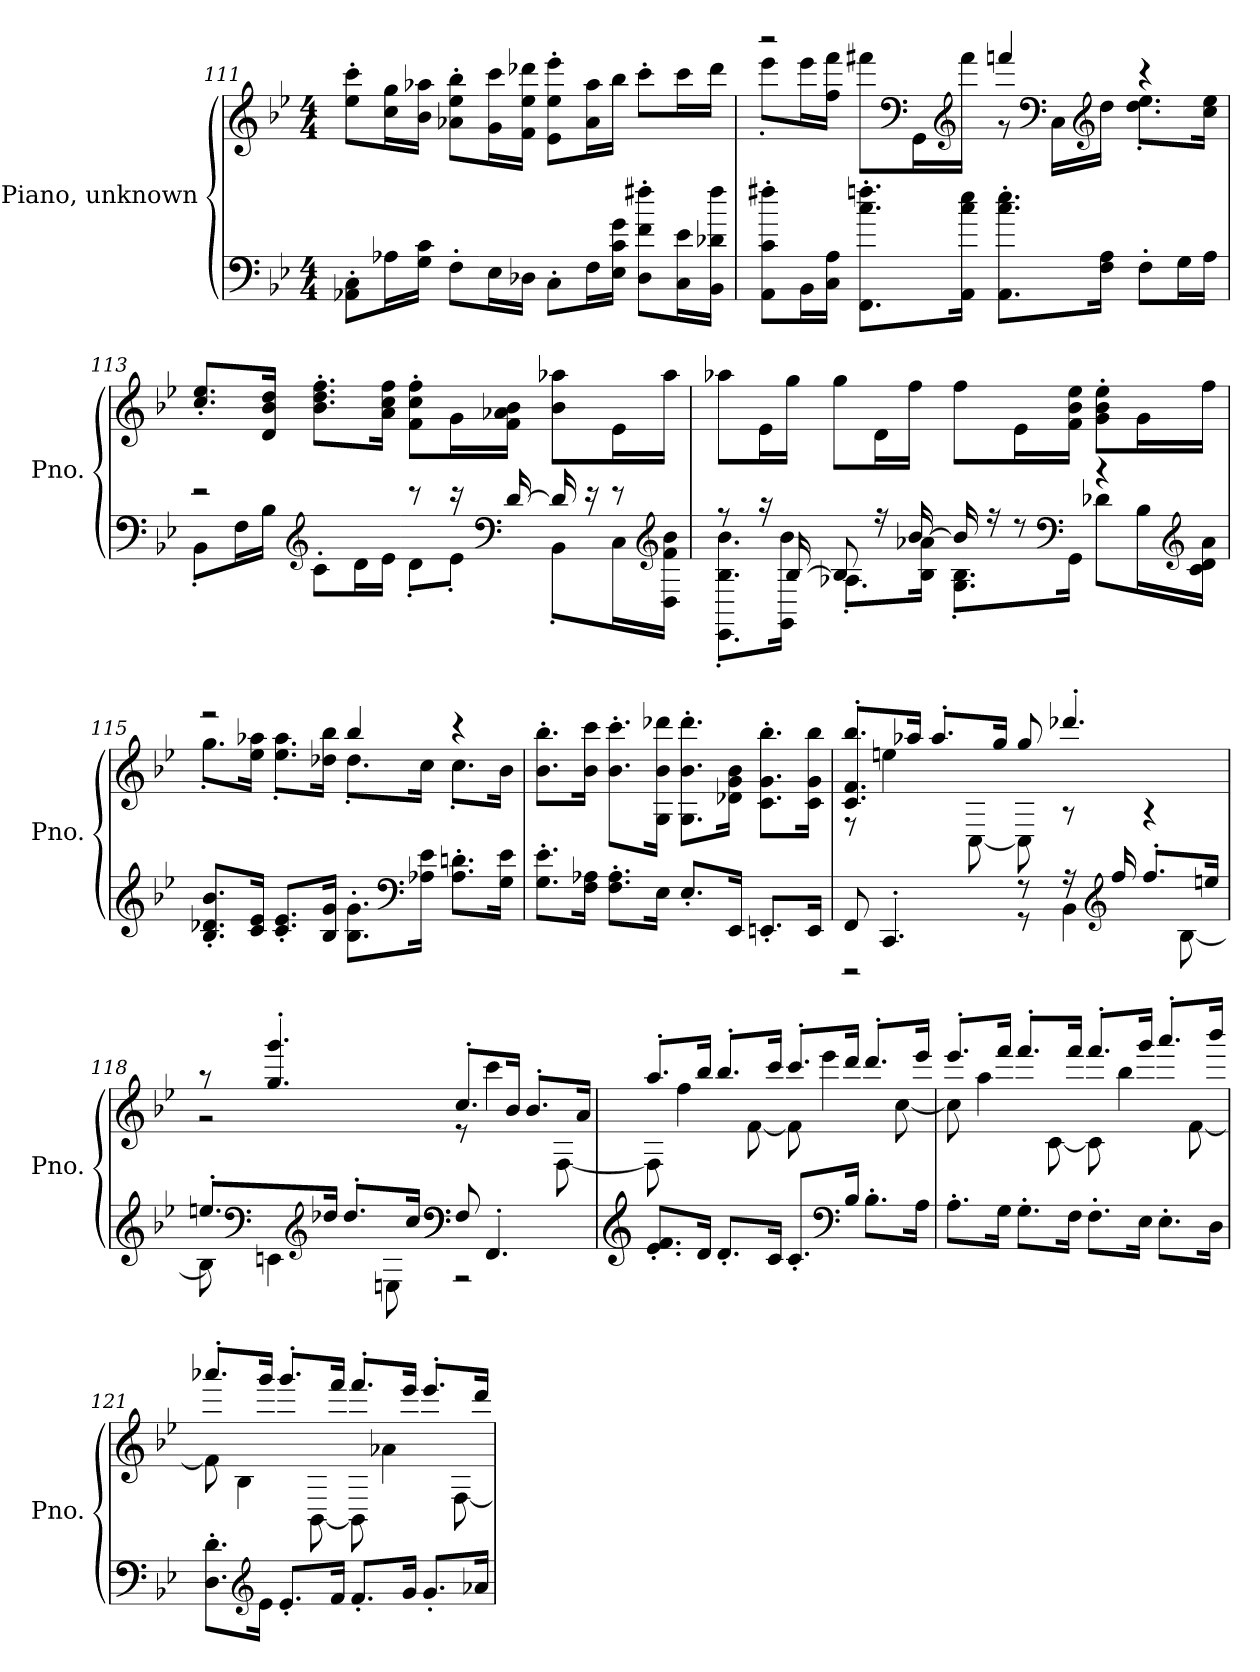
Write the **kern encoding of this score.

**kern	**kern
*part1	*part1
*staff2	*staff1
*I"Piano, unknown	*
*I'Pno.	*
!!LO:LB:g=z
*clefF4	*clefG2
*k[b-e-]	*k[b-e-]
*M4/4	*M4/4
=111	=111
8AA-X\' 8C\'L	8ee-\' 8ccc\'L
16A-X\L	16cc\ 16gg\L
16G\ 16c\JJ	16b-\ 16aa-X\JJ
8F'\L	8a-X\' 8ee-\' 8bb-\'L
16E-\L	16g\ 16ccc\L
16D-X\JJ	16f\ 16ee-\ 16ddd-X\JJ
8C'\L	8e-\' 8ee-\' 8eee-\'L
16F\L	16a-\ 16aa-\L
16E-\ 16c\ 16g\JJ	16bb-\JJ
8D-\' 8f\' 8ff#X\'L	8ccc'\L
16C\ 16e-\L	16ccc\L
16BB-\ 16d-X\ 16ff#\JJ	16ddd-\JJ
=112	=112
*	*^
8AA\' 8c\' 8ff#X\'L	2r	8eee-'\L
16BB-\L	.	16eee-\L
16C\ 16A\JJ	.	16ff\ 16fff\JJ
8.FF\' 8.cc\' 8.ffn\'L	.	8fff#X\L
*	*clefF4	*
.	.	16GG\L
*	*clefG2	*
16AA\ 16cc\ 16ee-\Jk	.	16fff#\JJ
8.AA\' 8.cc\' 8.ee-\'L	4fffn/	8r
*	*clefF4	*
.	.	16C\LL
*	*clefG2	*
16F\ 16A\Jk	.	16dd\JJ
8F'\L	4r	8.dd\' 8.ee-\'L
16G\L	.	.
16A\JJ	.	16cc\ 16ee-\Jk
*	*v	*v
!!LO:LB:g=z
=113	=113
*^	*
2r	8BB-'\L	8.cc/' 8.ee-/'L
.	16F\L	.
.	16B-\JJ	16d/ 16b-/ 16dd/Jk
*clefG2	*	*
.	8c'\L	8.b-\' 8.dd\' 8.ff\'L
.	16d\L	.
.	16e-\JJ	16a\ 16cc\ 16ff\Jk
8r	8d'\L	8f\' 8cc\' 8ff\'L
16r	8e-'\J	16g\L
*clefF4	*	*
[16d/	.	16f\ 16a-X\ 16b-\JJ
16d/]	8BB-'\L	8b-\ 8aa-X\L
16r	.	.
8r	16C\L	16e-\L
*clefG2	*	*
.	16D\ 16f\ 16b-\JJ	16aa-\JJ
=114	=114	=114
8r	8.EE-\' 8.B-\' 8.b-\'L	8aa-X\L
16r	.	16e-\L
[16B-/	16GG\ 16b-\Jk	16gg\JJ
8B-/]	8.A-X'\L	8gg\L
16r	.	16d\L
[16b-/	16B-\ 16a-X\Jk	16ff\JJ
16b-/]	8.G\' 8.B-\'L	8ff\L
16r	.	.
8r	.	16e-\L
*clefF4	*	*
.	16GG\Jk	16f\ 16b-\ 16ee-\JJ
4r	8d-X\L	8g\' 8b-\' 8ee-\'L
.	16B-\L	16g\L
*clefG2	*	*
.	16c\ 16d-\ 16a-\JJ	16ff\JJ
*v	*v	*
!!LO:LB:g=z
=115	=115
*	*^
8.B-/' 8.d-X/' 8.b-/'L	2r	8.gg'\L
16c/ 16e-/Jk	.	16ee-\ 16aa-X\Jk
8.c/' 8.e-/'L	.	8.ee-\' 8.aa-\'L
16B-/ 16g/Jk	.	16dd-X\ 16bb-\Jk
8.B-\' 8.g\'L	4bb-/	8.dd-'\L
*clefF4	*	*
16A-X\ 16e-\Jk	.	16cc\Jk
8.A-\' 8.dn\'L	4r	8.cc'\L
16G\ 16e-\Jk	.	16b-\Jk
*	*v	*v
=116	=116
8.G\' 8.e-\'L	8.b-\' 8.bb-\'L
16F\ 16A-X\Jk	16b-\ 16ccc\Jk
8.F\' 8.A-\'L	8.b-\' 8.ccc\'L
16E-\Jk	16G\ 16b-\ 16ddd-X\Jk
8.E-'/L	8.G\' 8.b-\' 8.ddd-\'L
16EE-/Jk	16d-X\ 16g\ 16b-\Jk
8.EEn'/L	8.c\' 8.g\' 8.bb-\'L
16EE/Jk	16c\ 16g\ 16bb-\Jk
!!LO:LB:g=z
=117	=117
*^	*^
8FF/	2r	8.c/' 8.f/' 8.bb-/'L	8r
4.CC'/	.	.	4een\
.	.	16aa-X/Jk	.
.	.	8.aa-'/L	.
.	.	.	[8C\
.	.	16gg/Jk	.
8r	8r	8gg/	8C\]
16r	4BB-\	4.ddd-X'/	8r
*clefG2	*	*	*
16ff/	.	.	.
8.ff'/L	.	.	4r
.	[8B-\	.	.
16een/Jk	.	.	.
=118	=118	=118	=118
8.een'/L	8B-\]	8r	2r
*clefF4	*	*	*
.	4EEn\	4.gg/' 4.ggg/'	.
*clefG2	*	*	*
16dd-X/Jk	.	.	.
8.dd-'/L	.	.	.
.	8En\	.	.
16cc/Jk	.	.	.
*clefF4	*	*	*
8F/	2r	8.cc'/L	8r
4.FF'/	.	.	4ccc\
.	.	16b-/Jk	.
.	.	8.b-'/L	.
.	.	.	[8F\
.	.	16a/Jk	.
*v	*v	*	*
!!LO:PB:g=z	!!
=119	=119	=119
*clefG2	*	*
8.e-/' 8.f/'L	8.aa'/L	8F\]
.	.	4ff\
16d/Jk	16bb-/Jk	.
8.d'/L	8.bb-'/L	.
.	.	[8f\
16c/Jk	16ccc/Jk	.
8.c'/L	8.ccc'/L	8f\]
.	.	4eee-\
*clefF4	*	*
16B-/Jk	16ddd/Jk	.
8.B-'\L	8.ddd'/L	.
.	.	[8cc\
16A\Jk	16eee-/Jk	.
=120	=120	=120
8.A'\L	8.eee-'/L	8cc\]
.	.	4aa\
16G\Jk	16fff/Jk	.
8.G'\L	8.fff'/L	.
.	.	[8c\
16F\Jk	16fff/Jk	.
8.F'\L	8.fff'/L	8c\]
.	.	4bb-\
16E-\Jk	16ggg/Jk	.
8.E-'\L	8.aaa'/L	.
.	.	[8f\
16D\Jk	16bbb-/Jk	.
!!LO:LB:g=z	!!
=121	=121	=121
8.D\' 8.d\'L	8.aaa-X'/L	8f\]
.	.	4B-\
*clefG2	*	*
16e-\Jk	16ggg/Jk	.
8.e-'/L	8.ggg'/L	.
.	.	[8BB-\
16f/Jk	16fff/Jk	.
8.f'/L	8.fff'/L	8BB-\]
.	.	4a-X\
16g/Jk	16eee-/Jk	.
8.g'/L	8.eee-'/L	.
.	.	[8F\
16a-X/Jk	16ddd/Jk	.
*	*v	*v
=	=
*-	*-
